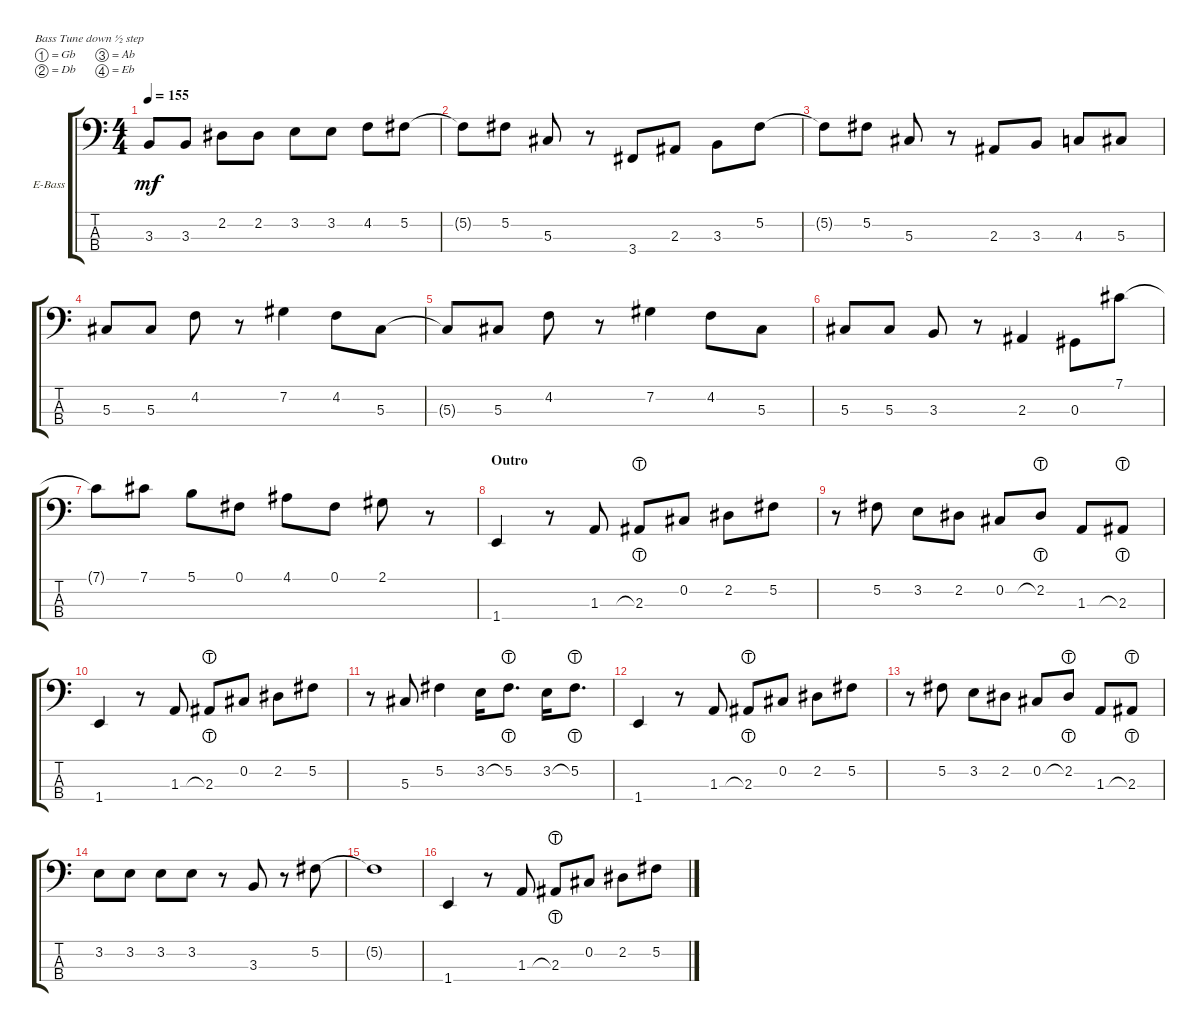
\defaultSystemsLayout 4
\bracketExtendMode groupsimilarinstruments
\firstSystemTrackNameOrientation horizontal
\otherSystemsTrackNameOrientation horizontal
\track ("GENE SIMMONS" "E-Bass") {instrument electricbassfinger}
\staff {score tabs}
\tuning (Gb2 Db2 Ab1 Eb1)
\ts (4 4)
\tempo 155
\clef f4
\ks c
3.3{t}.8{dy mf} 3.3.8 2.2.8 2.2.8 3.2.8 3.2.8 4.2.8 5.2.8 |
5.2{t}.8 5.2.8 5.3.8 r.8 3.4.8 2.3.8 3.3.8 5.2.8 |
5.2{t}.8 5.2.8 5.3.8 r.8 2.3.8 3.3.8 4.3.8 5.3.8 |
5.3.8 5.3.8 4.2.8 r.8 7.2.4 4.2.8 5.3.8 |
5.3{t}.8 5.3.8 4.2.8 r.8 7.2.4 4.2.8 5.3.8 |
5.3.8 5.3.8 3.3.8 r.8 2.3.4 0.3.8 7.1.8 |
7.1{t}.8 7.1.8 5.1.8 0.1.8 4.1.8 0.1.8 2.1.8 r.8 |
\section ("" "Outro")
1.4.4 r.8 1.3.8 2.3{lht}.8 0.2.8 2.2.8 5.2.8 |
r.8 5.2.8 3.2.8 2.2.8 0.2.8 2.2{lht}.8 1.3.8 2.3{lht}.8 |
1.4.4 r.8 1.3.8 2.3{lht}.8 0.2.8 2.2.8 5.2.8 |
r.8 5.3.8 5.2.4 3.2.16 5.2{lht}.8{d} 3.2.16 5.2{lht}.8{d} |
1.4.4 r.8 1.3.8 2.3{lht}.8 0.2.8 2.2.8 5.2.8 |
r.8 5.2.8 3.2.8 2.2.8 0.2.8 2.2{lht}.8 1.3.8 2.3{lht}.8 |
3.2.8 3.2.8 3.2.8 3.2.8 r.8 3.3.8 r.8 5.2.8 |
5.2{t}.1 |
1.4.4 r.8 1.3.8 2.3{lht}.8 0.2.8 2.2.8 5.2.8
